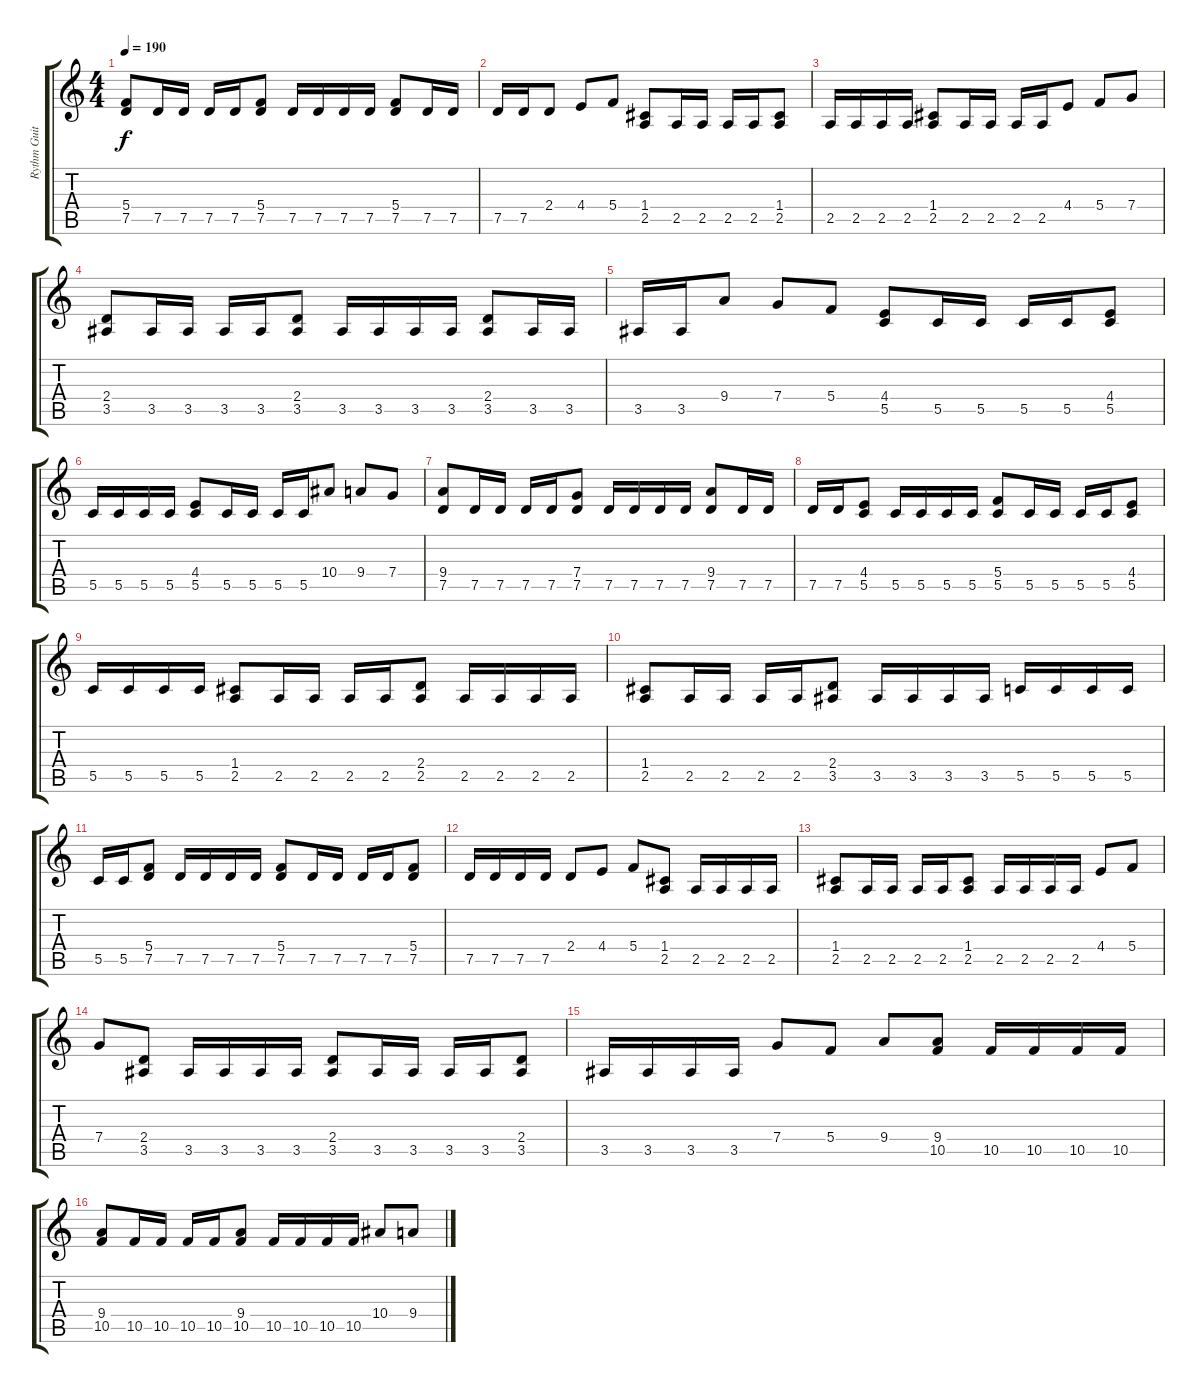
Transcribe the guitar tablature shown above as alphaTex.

\track ("Rythm Guitar" "Rythm Guit") {instrument distortionguitar}
\staff {score tabs}
\tuning (D4 A3 F3 C3 G2 D2) {hide}
\ts (4 4)
\tempo 190
\clef g2
\ks c
(5.4 7.5).8{dy f instrument distortionguitar} 7.5.16 7.5.16 7.5.16 7.5.16 (5.4 7.5).8 7.5.16 7.5.16 7.5.16 7.5.16 (5.4 7.5).8 7.5.16 7.5.16 |
7.5.16 7.5.16 2.4.8 4.4.8 5.4.8 (1.4 2.5).8 2.5.16 2.5.16 2.5.16 2.5.16 (1.4 2.5).8 |
2.5.16 2.5.16 2.5.16 2.5.16 (1.4 2.5).8 2.5.16 2.5.16 2.5.16 2.5.16 4.4.8 5.4.8 7.4.8 |
(2.4 3.5).8 3.5.16 3.5.16 3.5.16 3.5.16 (2.4 3.5).8 3.5.16 3.5.16 3.5.16 3.5.16 (2.4 3.5).8 3.5.16 3.5.16 |
3.5.16 3.5.16 9.4.8 7.4.8 5.4.8 (4.4 5.5).8 5.5.16 5.5.16 5.5.16 5.5.16 (4.4 5.5).8 |
5.5.16 5.5.16 5.5.16 5.5.16 (4.4 5.5).8 5.5.16 5.5.16 5.5.16 5.5.16 10.4.8 9.4.8 7.4.8 |
(9.4 7.5).8 7.5.16 7.5.16 7.5.16 7.5.16 (7.4 7.5).8 7.5.16 7.5.16 7.5.16 7.5.16 (9.4 7.5).8 7.5.16 7.5.16 |
7.5.16 7.5.16 (4.4 5.5).8 5.5.16 5.5.16 5.5.16 5.5.16 (5.4 5.5).8 5.5.16 5.5.16 5.5.16 5.5.16 (4.4 5.5).8 |
5.5.16 5.5.16 5.5.16 5.5.16 (1.4 2.5).8 2.5.16 2.5.16 2.5.16 2.5.16 (2.4 2.5).8 2.5.16 2.5.16 2.5.16 2.5.16 |
(1.4 2.5).8 2.5.16 2.5.16 2.5.16 2.5.16 (2.4 3.5).8 3.5.16 3.5.16 3.5.16 3.5.16 5.5.16 5.5.16 5.5.16 5.5.16 |
5.5.16 5.5.16 (5.4 7.5).8 7.5.16 7.5.16 7.5.16 7.5.16 (5.4 7.5).8 7.5.16 7.5.16 7.5.16 7.5.16 (5.4 7.5).8 |
7.5.16 7.5.16 7.5.16 7.5.16 2.4.8 4.4.8 5.4.8 (1.4 2.5).8 2.5.16 2.5.16 2.5.16 2.5.16 |
(1.4 2.5).8 2.5.16 2.5.16 2.5.16 2.5.16 (1.4 2.5).8 2.5.16 2.5.16 2.5.16 2.5.16 4.4.8 5.4.8 |
7.4.8 (2.4 3.5).8 3.5.16 3.5.16 3.5.16 3.5.16 (2.4 3.5).8 3.5.16 3.5.16 3.5.16 3.5.16 (2.4 3.5).8 |
3.5.16 3.5.16 3.5.16 3.5.16 7.4.8 5.4.8 9.4.8 (9.4 10.5).8 10.5.16 10.5.16 10.5.16 10.5.16 |
(9.4 10.5).8 10.5.16 10.5.16 10.5.16 10.5.16 (9.4 10.5).8 10.5.16 10.5.16 10.5.16 10.5.16 10.4.8 9.4.8
